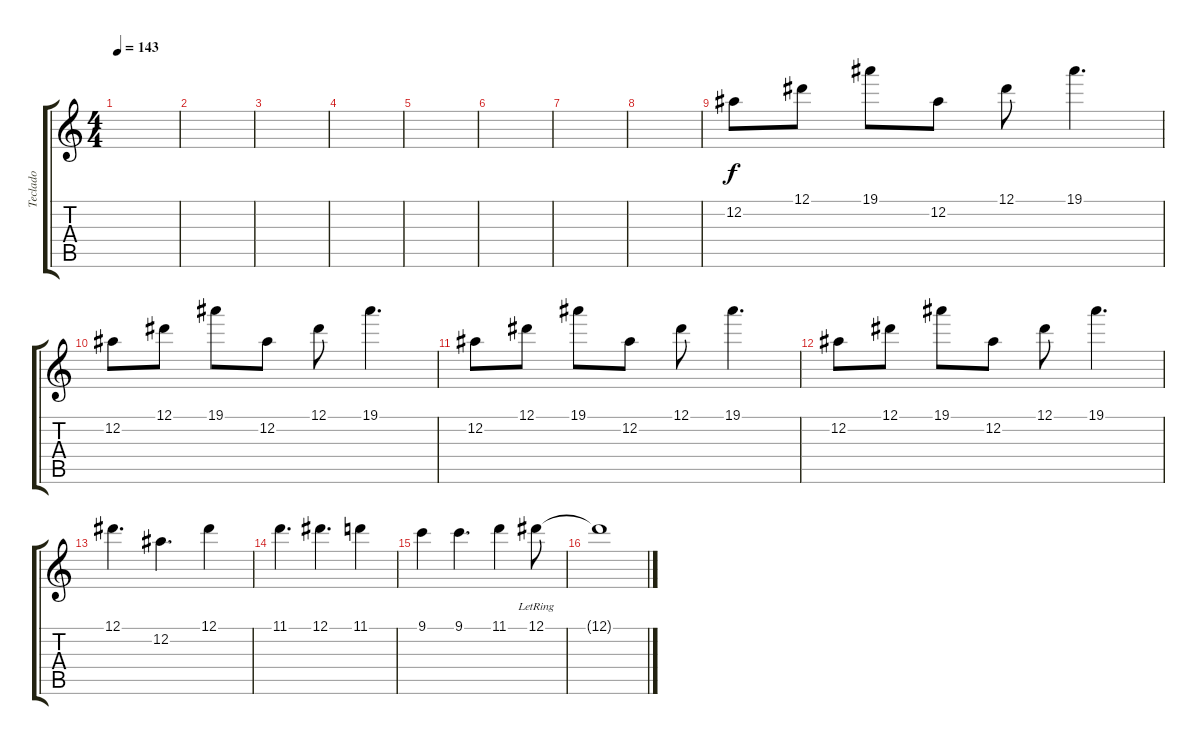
\track ("Teclado" "Teclado") {instrument acousticguitarsteel}
\staff {score tabs}
\tuning (Eb4 Bb3 Gb3 Db3 Ab2 Eb2) {hide}
\ts (4 4)
\tempo 143
\clef g2
\ks c
|
|
|
|
|
|
|
|
12.2.8 12.1.8 19.1.8 12.2.8 12.1.8 19.1.4{d} |
12.2.8 12.1.8 19.1.8 12.2.8 12.1.8 19.1.4{d} |
12.2.8 12.1.8 19.1.8 12.2.8 12.1.8 19.1.4{d} |
12.2.8 12.1.8 19.1.8 12.2.8 12.1.8 19.1.4{d} |
12.1.4{d instrument lead2sawtooth} 12.2.4{d} 12.1.4 |
11.1.4{d} 12.1.4{d} 11.1.4 |
9.1.4 9.1.4{d} 11.1.4 12.1{lr}.8 |
12.1{t}.1
